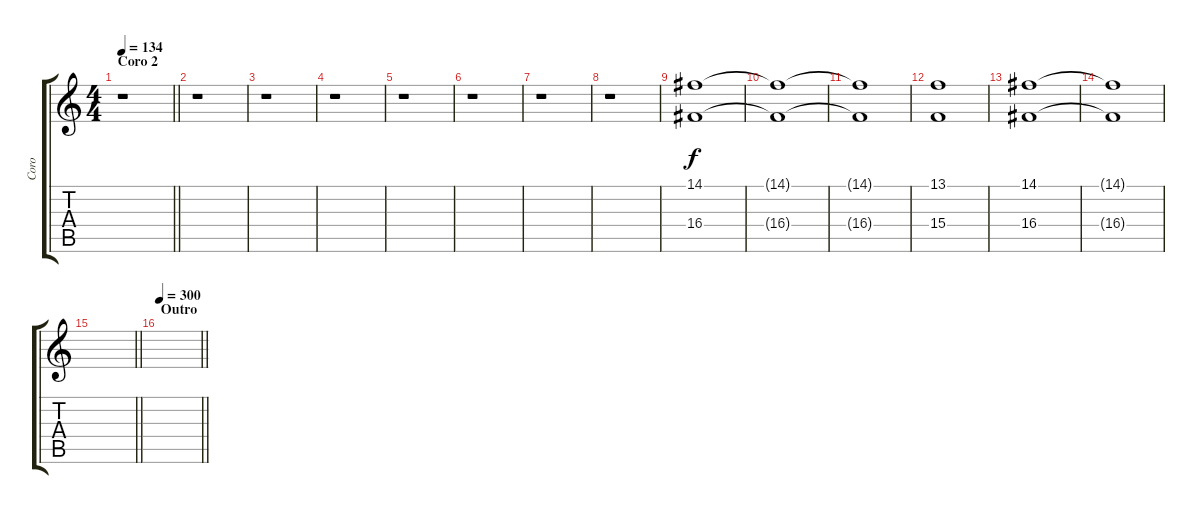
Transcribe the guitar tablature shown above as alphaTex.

\track ("Coro" "Coro") {instrument pad4choir}
\staff {score tabs}
\tuning (E4 B3 G3 D3 A2 E2) {hide}
\ts (4 4)
\section ("" "Coro 2")
\tempo 134
\clef g2
\barLineRight lightlight
\ks c
r.1{dy mp} |
r.1 |
r.1 |
r.1 |
r.1 |
r.1 |
r.1 |
r.1 |
(14.1 16.4).1{dy f} |
(14.1{t} 16.4{t}).1 |
(14.1{t} 16.4{t}).1 |
(13.1 15.4).1 |
(14.1 16.4).1 |
(14.1{t} 16.4{t}).1 |
\barLineRight lightlight
|
\section ("" "Outro")
\tempo 300
\barLineRight lightlight
